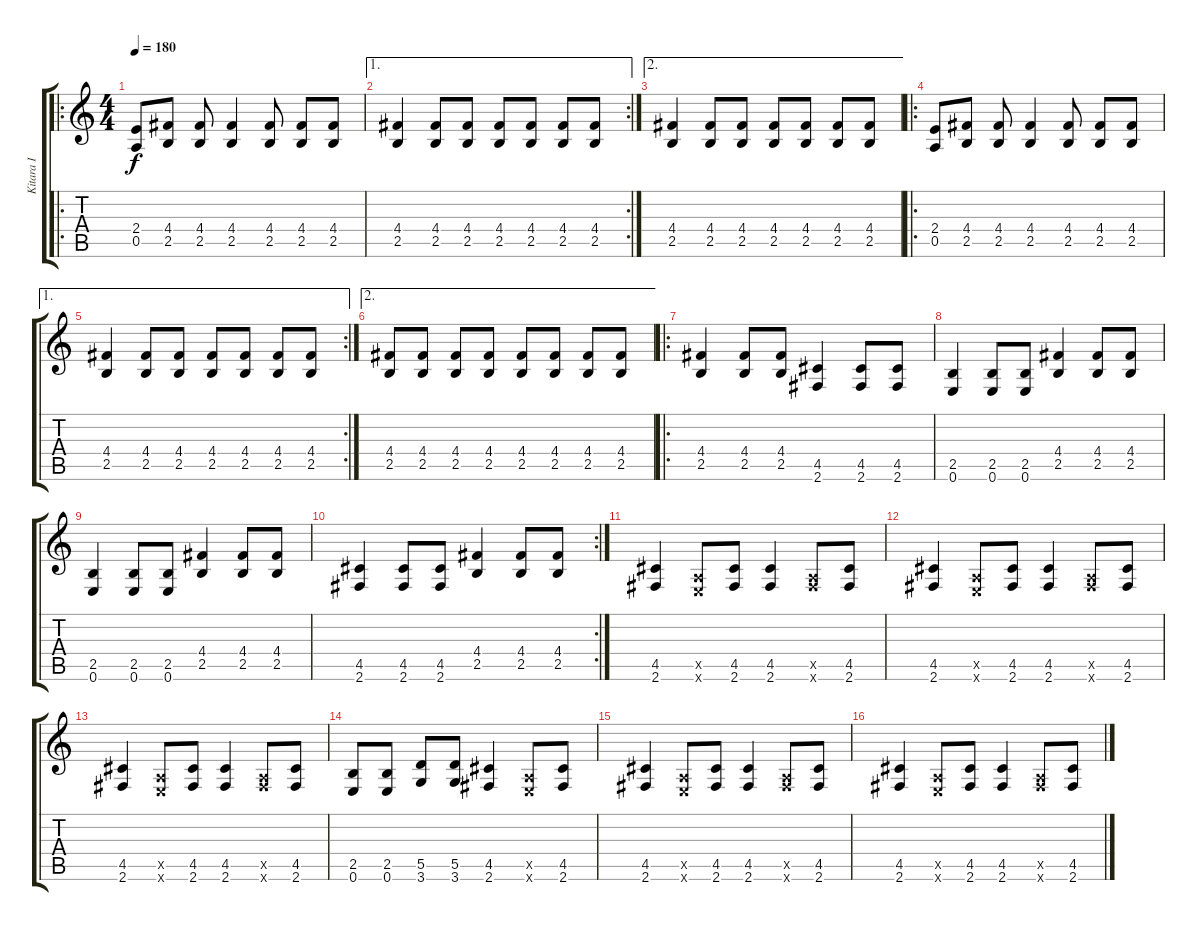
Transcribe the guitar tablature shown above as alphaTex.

\track ("Kitara I" "Kitara I") {instrument distortionguitar}
\staff {score tabs}
\tuning (E4 B3 G3 D3 A2 E2) {hide}
\ro
\ts (4 4)
\tempo 180
\clef g2
\ks c
(2.4 0.5).8{dy f instrument distortionguitar} (4.4 2.5).8 (4.4 2.5).8 (4.4 2.5).4 (4.4 2.5).8 (4.4 2.5).8 (4.4 2.5).8 |
\ae 1
\rc 2
(4.4 2.5).4 (4.4 2.5).8 (4.4 2.5).8 (4.4 2.5).8 (4.4 2.5).8 (4.4 2.5).8 (4.4 2.5).8 |
\ae 2
(4.4 2.5).4 (4.4 2.5).8 (4.4 2.5).8 (4.4 2.5).8 (4.4 2.5).8 (4.4 2.5).8 (4.4 2.5).8 |
\ro
(2.4 0.5).8 (4.4 2.5).8 (4.4 2.5).8 (4.4 2.5).4 (4.4 2.5).8 (4.4 2.5).8 (4.4 2.5).8 |
\ae 1
\rc 2
(4.4 2.5).4 (4.4 2.5).8 (4.4 2.5).8 (4.4 2.5).8 (4.4 2.5).8 (4.4 2.5).8 (4.4 2.5).8 |
\ae 2
(4.4 2.5).8 (4.4 2.5).8 (4.4 2.5).8 (4.4 2.5).8 (4.4 2.5).8 (4.4 2.5).8 (4.4 2.5).8 (4.4 2.5).8 |
\ro
(4.4 2.5).4 (4.4 2.5).8 (4.4 2.5).8 (4.5 2.6).4 (4.5 2.6).8 (4.5 2.6).8 |
(2.5 0.6).4 (2.5 0.6).8 (2.5 0.6).8 (4.4 2.5).4 (4.4 2.5).8 (4.4 2.5).8 |
(2.5 0.6).4 (2.5 0.6).8 (2.5 0.6).8 (4.4 2.5).4 (4.4 2.5).8 (4.4 2.5).8 |
\rc 2
(4.5 2.6).4 (4.5 2.6).8 (4.5 2.6).8 (4.4 2.5).4 (4.4 2.5).8 (4.4 2.5).8 |
(4.5 2.6).4 (0.5{x} 0.6{x}).8 (4.5 2.6).8 (4.5 2.6).4 (0.5{x} 2.6{x}).8 (4.5 2.6).8 |
(4.5 2.6).4 (0.5{x} 0.6{x}).8 (4.5 2.6).8 (4.5 2.6).4 (0.5{x} 2.6{x}).8 (4.5 2.6).8 |
(4.5 2.6).4 (0.5{x} 0.6{x}).8 (4.5 2.6).8 (4.5 2.6).4 (0.5{x} 2.6{x}).8 (4.5 2.6).8 |
(2.5 0.6).8 (2.5 0.6).8 (5.5 3.6).8 (5.5 3.6).8 (4.5 2.6).4 (0.5{x} 0.6{x}).8 (4.5 2.6).8 |
(4.5 2.6).4 (0.5{x} 0.6{x}).8 (4.5 2.6).8 (4.5 2.6).4 (0.5{x} 2.6{x}).8 (4.5 2.6).8 |
(4.5 2.6).4 (0.5{x} 0.6{x}).8 (4.5 2.6).8 (4.5 2.6).4 (0.5{x} 2.6{x}).8 (4.5 2.6).8
